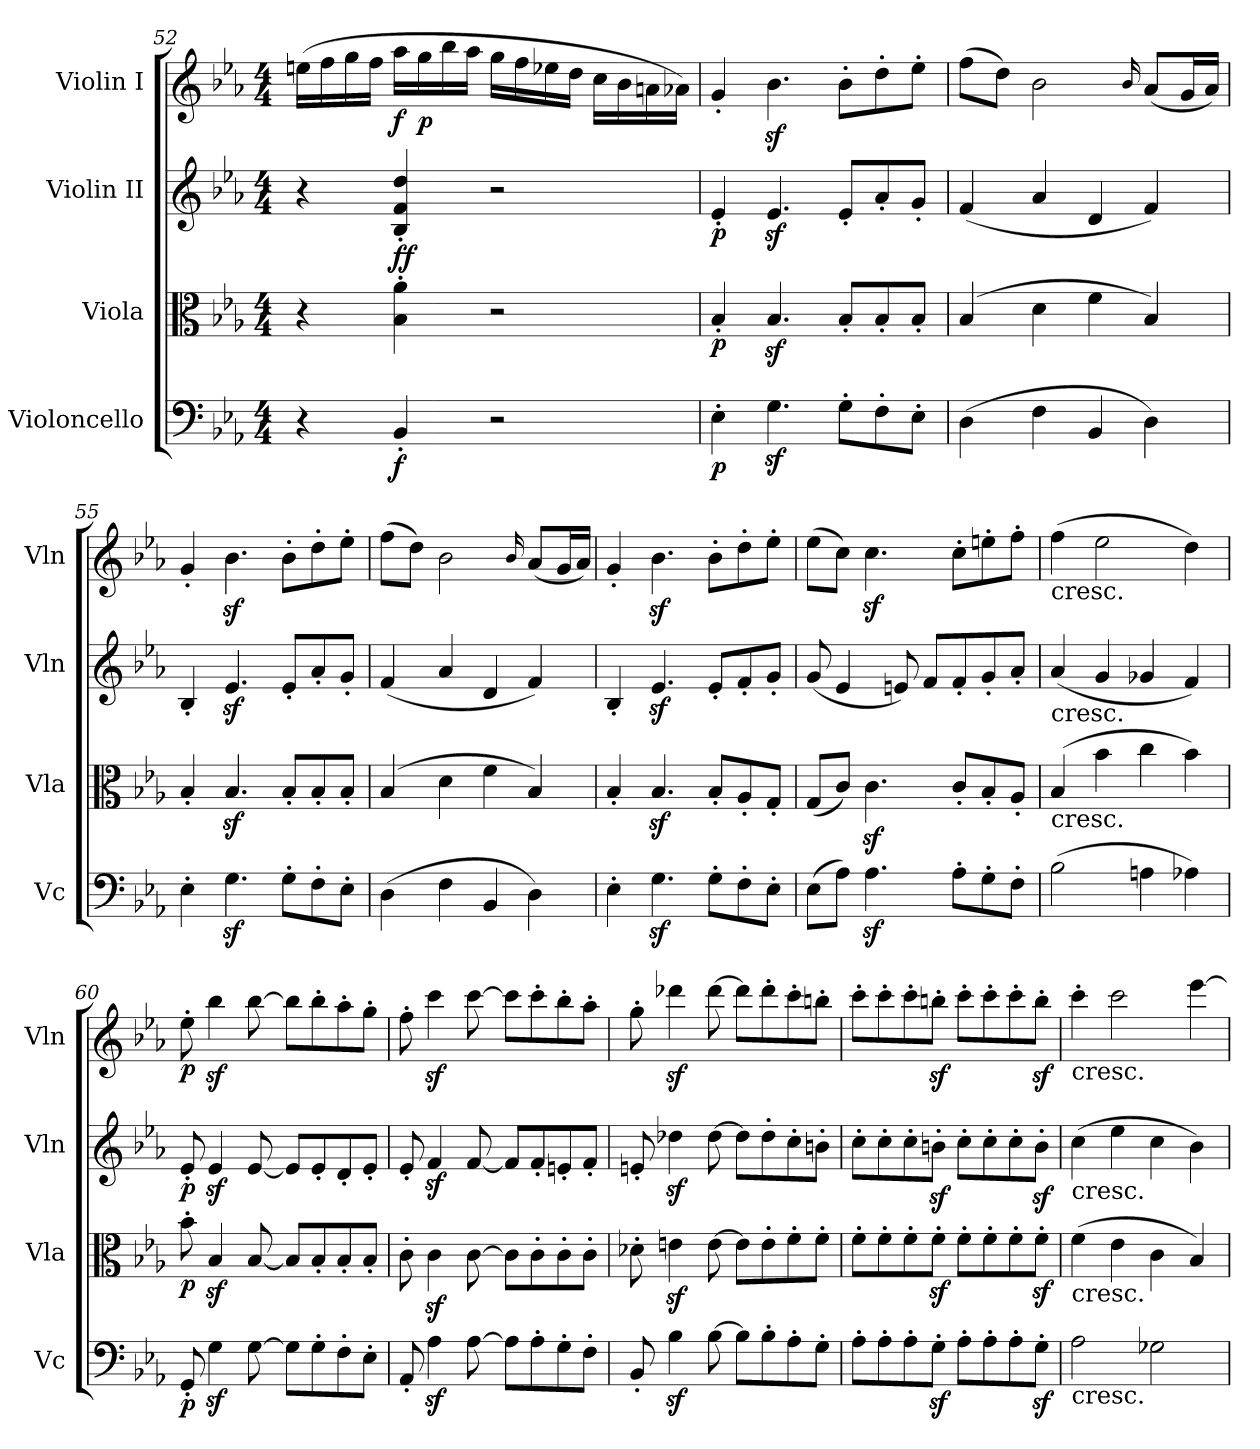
**kern	**dynam	**kern	**dynam	**kern	**dynam	**kern	**dynam
*part4	*part4	*part3	*part3	*part2	*part2	*part1	*part1
*staff4	*staff4	*staff3	*staff3	*staff2	*staff2	*staff1	*staff1
*I"Violoncello	*	*I"Viola	*	*I"Violin II	*	*I"Violin I	*
*I'Vc	*	*I'Vla	*	*I'Vln	*	*I'Vln	*
*clefF4	*	*clefC3	*	*clefG2	*	*clefG2	*
*k[b-e-a-]	*	*k[b-e-a-]	*	*k[b-e-a-]	*	*k[b-e-a-]	*
*M4/4	*	*M4/4	*	*M4/4	*	*M4/4	*
=52	=52	=52	=52	=52	=52	=52	=52
4r	.	4r	.	4r	.	(16eenLL	.
.	.	.	.	.	.	16ff	.
.	.	.	.	.	.	16gg	.
.	.	.	.	.	.	16ffJJ	.
!	!	!	!LO:DY:a	!	!	!	!
4BB-'	f	4B-' 4a-'	ff	4B-' 4f' 4dd'	.	16aa-LL	f
.	.	.	.	.	.	16gg	p
.	.	.	.	.	.	16bb-	.
.	.	.	.	.	.	16aa-JJ	.
2r	.	2r	.	2r	.	16ggLL	.
.	.	.	.	.	.	16ff	.
.	.	.	.	.	.	16ee-X	.
.	.	.	.	.	.	16ddJJ	.
.	.	.	.	.	.	16ccLL	.
.	.	.	.	.	.	16b-	.
.	.	.	.	.	.	16an	.
.	.	.	.	.	.	16a-XJJ)	.
=53	=53	=53	=53	=53	=53	=53	=53
4E-'	p	4B-'	p	4e-'	p	4g'	.
4.Gz	.	4.B-z	.	4.e-z	.	4.b-z	.
8G'L	.	8B-'L	.	8e-'L	.	8b-'L	.
8F'	.	8B-'	.	8a-'	.	8dd'	.
8E-'J	.	8B-'J	.	8g'J	.	8ee-'J	.
=54	=54	=54	=54	=54	=54	=54	=54
(4D	.	(4B-	.	(4f	.	(8ffL	.
.	.	.	.	.	.	8ddJ)	.
4F	.	4d	.	4a-	.	2b-	.
4BB-	.	4f	.	4d	.	.	.
.	.	.	.	.	.	16qqb-/	.
4D)	.	4B-)	.	4f)	.	(8a-L	.
.	.	.	.	.	.	16gL	.
.	.	.	.	.	.	16a-JJ)	.
=55	=55	=55	=55	=55	=55	=55	=55
4E-'	.	4B-'	.	4B-'	.	4g'	.
4.Gz	.	4.B-z	.	4.e-z	.	4.b-z	.
8G'L	.	8B-'L	.	8e-'L	.	8b-'L	.
8F'	.	8B-'	.	8a-'	.	8dd'	.
8E-'J	.	8B-'J	.	8g'J	.	8ee-'J	.
=56	=56	=56	=56	=56	=56	=56	=56
(4D	.	(4B-	.	(4f	.	(8ffL	.
.	.	.	.	.	.	8ddJ)	.
4F	.	4d	.	4a-	.	2b-	.
4BB-	.	4f	.	4d	.	.	.
.	.	.	.	.	.	16qqb-/	.
4D)	.	4B-)	.	4f)	.	(8a-L	.
.	.	.	.	.	.	16gL	.
.	.	.	.	.	.	16a-JJ)	.
=57	=57	=57	=57	=57	=57	=57	=57
4E-'	.	4B-'	.	4B-'	.	4g'	.
4.Gz	.	4.B-z	.	4.e-z	.	4.b-z	.
8G'L	.	8B-'L	.	8e-'L	.	8b-'L	.
8F'	.	8A-'	.	8f'	.	8dd'	.
8E-'J	.	8G'J	.	8g'J	.	8ee-'J	.
=58	=58	=58	=58	=58	=58	=58	=58
(8E-L	.	(8GL	.	(8g	.	(8ee-L	.
8A-J)	.	8cJ)	.	4e-	.	8ccJ)	.
4.A-z	.	4.cz	.	.	.	4.ccz	.
.	.	.	.	8en)	.	.	.
.	.	.	.	8fL	.	.	.
8A-'L	.	8c'L	.	8f'	.	8cc'L	.
8G'	.	8B-'	.	8g'	.	8een'	.
8F'J	.	8A-'J	.	8a-'J	.	8ff'J	.
=59	=59	=59	=59	=59	=59	=59	=59
!	!	!	!	!	!	!LO:TX:b:t=cresc.	!
!	!	!	!	!LO:TX:b:t=cresc.	!	!	!
!	!	!LO:TX:b:t=cresc.	!	!	!	!	!
(2B-	.	(4B-	.	(4a-	.	(4ff	.
.	.	4b-	.	4g	.	2ee-	.
4An	.	4cc	.	4g-X	.	.	.
4A-X)	.	4b-)	.	4f)	.	4dd)	.
=60	=60	=60	=60	=60	=60	=60	=60
8GG'	p	8b-'	p	8e-'	p	8ee-'	p
4Gz	.	4B-z	.	4e-z	.	4bb-z	.
[8G	.	[8B-	.	[8e-	.	[8bb-	.
8GL]	.	8B-L]	.	8e-L]	.	8bb-L]	.
8G'	.	8B-'	.	8e-'	.	8bb-'	.
8F'	.	8B-'	.	8d'	.	8aa-'	.
8E-'J	.	8B-'J	.	8e-'J	.	8gg'J	.
=61	=61	=61	=61	=61	=61	=61	=61
8AA-'	.	8c'	.	8e-'	.	8ff'	.
4A-z	.	4cz	.	4fz	.	4cccz	.
[8A-	.	[8c	.	[8f	.	[8ccc	.
8A-L]	.	8cL]	.	8fL]	.	8cccL]	.
8A-'	.	8c'	.	8f'	.	8ccc'	.
8G'	.	8c'	.	8en'	.	8bb-'	.
8F'J	.	8c'J	.	8f'J	.	8aa-'J	.
=62	=62	=62	=62	=62	=62	=62	=62
8BB-'	.	8d-X'	.	8en'	.	8gg'	.
4B-z	.	4enz	.	4dd-Xz	.	4ddd-Xz	.
[8B-	.	[8e	.	[8dd-	.	[8ddd-	.
8B-L]	.	8eL]	.	8dd-L]	.	8ddd-L]	.
8B-'	.	8e'	.	8dd-'	.	8ddd-'	.
8A-'	.	8f'	.	8cc'	.	8ccc'	.
8G'J	.	8f'J	.	8bn'J	.	8bbn'J	.
=63	=63	=63	=63	=63	=63	=63	=63
8A-'L	.	8f'L	.	8cc'L	.	8ccc'L	.
8A-'	.	8f'	.	8cc'	.	8ccc'	.
8A-'	.	8f'	.	8cc'	.	8ccc'	.
8Gz'J	.	8fz'J	.	8bnz'J	.	8bbnz'J	.
8A-'L	.	8f'L	.	8cc'L	.	8ccc'L	.
8A-'	.	8f'	.	8cc'	.	8ccc'	.
8A-'	.	8f'	.	8cc'	.	8ccc'	.
8Gz'J	.	8fz'J	.	8bz'J	.	8bbz'J	.
=64	=64	=64	=64	=64	=64	=64	=64
!	!	!	!	!	!	!LO:TX:b:t=cresc.	!
!	!	!	!	!LO:TX:b:t=cresc.	!	!	!
!	!	!LO:TX:b:t=cresc.	!	!	!	!	!
!LO:TX:b:t=cresc.	!	!	!	!	!	!	!
2A-	.	(4f	.	(4cc	.	4ccc'	.
.	.	4e-	.	4ee-	.	2ccc	.
2G-X	.	4c	.	4cc	.	.	.
.	.	4B-)	.	4b-)	.	[4eee-	.
=	=	=	=	=	=	=	=
*-	*-	*-	*-	*-	*-	*-	*-
